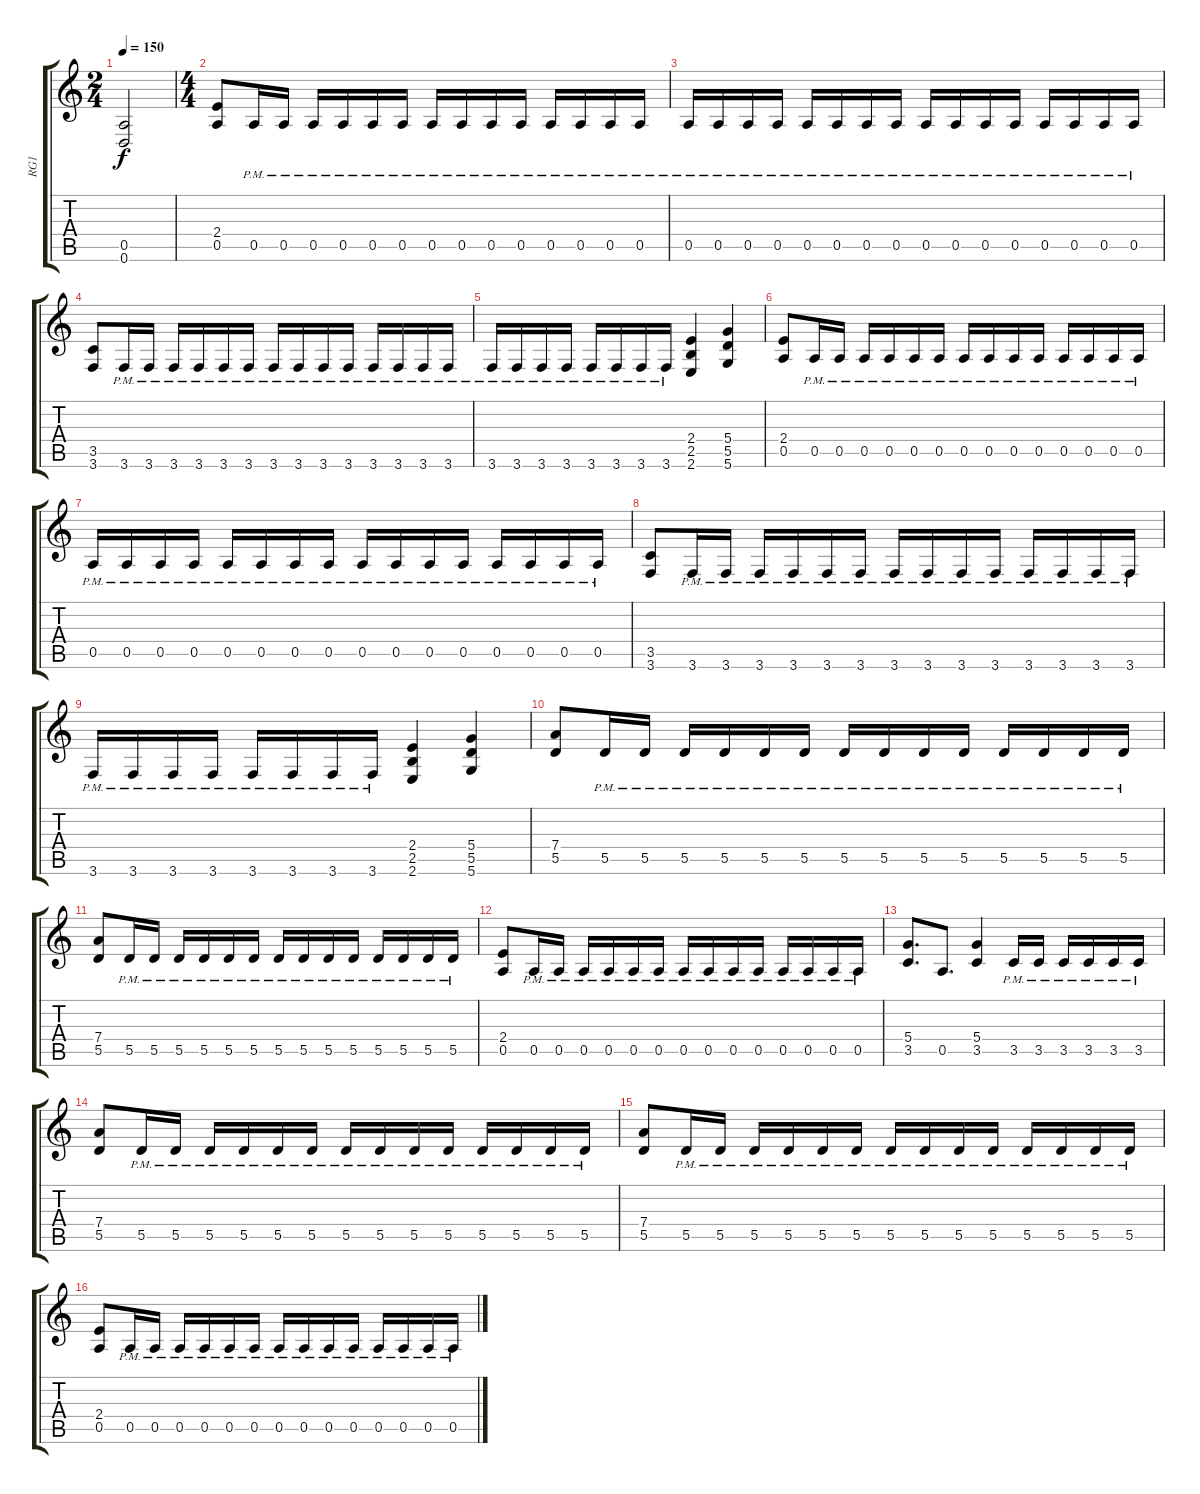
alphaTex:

\track ("RG1" "RG1") {instrument distortionguitar}
\staff {score tabs}
\tuning (E4 B3 G3 D3 A2 D2) {hide}
\ts (2 4)
\tempo 150
\clef g2
\ks c
(0.5{t} 0.6{t}).2{dy f} |
\ts (4 4)
(2.4 0.5).8 0.5{pm}.16 0.5{pm}.16 0.5{pm}.16 0.5{pm}.16 0.5{pm}.16 0.5{pm}.16 0.5{pm}.16 0.5{pm}.16 0.5{pm}.16 0.5{pm}.16 0.5{pm}.16 0.5{pm}.16 0.5{pm}.16 0.5{pm}.16 |
0.5{pm}.16 0.5{pm}.16 0.5{pm}.16 0.5{pm}.16 0.5{pm}.16 0.5{pm}.16 0.5{pm}.16 0.5{pm}.16 0.5{pm}.16 0.5{pm}.16 0.5{pm}.16 0.5{pm}.16 0.5{pm}.16 0.5{pm}.16 0.5{pm}.16 0.5{pm}.16 |
(3.5 3.6).8 3.6{pm}.16 3.6{pm}.16 3.6{pm}.16 3.6{pm}.16 3.6{pm}.16 3.6{pm}.16 3.6{pm}.16 3.6{pm}.16 3.6{pm}.16 3.6{pm}.16 3.6{pm}.16 3.6{pm}.16 3.6{pm}.16 3.6{pm}.16 |
3.6{pm}.16 3.6{pm}.16 3.6{pm}.16 3.6{pm}.16 3.6{pm}.16 3.6{pm}.16 3.6{pm}.16 3.6{pm}.16 (2.4 2.5 2.6).4 (5.4 5.5 5.6).4 |
(2.4 0.5).8 0.5{pm}.16 0.5{pm}.16 0.5{pm}.16 0.5{pm}.16 0.5{pm}.16 0.5{pm}.16 0.5{pm}.16 0.5{pm}.16 0.5{pm}.16 0.5{pm}.16 0.5{pm}.16 0.5{pm}.16 0.5{pm}.16 0.5{pm}.16 |
0.5{pm}.16 0.5{pm}.16 0.5{pm}.16 0.5{pm}.16 0.5{pm}.16 0.5{pm}.16 0.5{pm}.16 0.5{pm}.16 0.5{pm}.16 0.5{pm}.16 0.5{pm}.16 0.5{pm}.16 0.5{pm}.16 0.5{pm}.16 0.5{pm}.16 0.5{pm}.16 |
(3.5 3.6).8 3.6{pm}.16 3.6{pm}.16 3.6{pm}.16 3.6{pm}.16 3.6{pm}.16 3.6{pm}.16 3.6{pm}.16 3.6{pm}.16 3.6{pm}.16 3.6{pm}.16 3.6{pm}.16 3.6{pm}.16 3.6{pm}.16 3.6{pm}.16 |
3.6{pm}.16 3.6{pm}.16 3.6{pm}.16 3.6{pm}.16 3.6{pm}.16 3.6{pm}.16 3.6{pm}.16 3.6{pm}.16 (2.4 2.5 2.6).4 (5.4 5.5 5.6).4 |
(7.4 5.5).8 5.5{pm}.16 5.5{pm}.16 5.5{pm}.16 5.5{pm}.16 5.5{pm}.16 5.5{pm}.16 5.5{pm}.16 5.5{pm}.16 5.5{pm}.16 5.5{pm}.16 5.5{pm}.16 5.5{pm}.16 5.5{pm}.16 5.5{pm}.16 |
(7.4 5.5).8 5.5{pm}.16 5.5{pm}.16 5.5{pm}.16 5.5{pm}.16 5.5{pm}.16 5.5{pm}.16 5.5{pm}.16 5.5{pm}.16 5.5{pm}.16 5.5{pm}.16 5.5{pm}.16 5.5{pm}.16 5.5{pm}.16 5.5{pm}.16 |
(2.4 0.5).8 0.5{pm}.16 0.5{pm}.16 0.5{pm}.16 0.5{pm}.16 0.5{pm}.16 0.5{pm}.16 0.5{pm}.16 0.5{pm}.16 0.5{pm}.16 0.5{pm}.16 0.5{pm}.16 0.5{pm}.16 0.5{pm}.16 0.5{pm}.16 |
(5.4 3.5).8{d} 0.5.8{d} (5.4 3.5).4 3.5{pm}.16 3.5{pm}.16 3.5{pm}.16 3.5{pm}.16 3.5{pm}.16 3.5{pm}.16 |
(7.4 5.5).8 5.5{pm}.16 5.5{pm}.16 5.5{pm}.16 5.5{pm}.16 5.5{pm}.16 5.5{pm}.16 5.5{pm}.16 5.5{pm}.16 5.5{pm}.16 5.5{pm}.16 5.5{pm}.16 5.5{pm}.16 5.5{pm}.16 5.5{pm}.16 |
(7.4 5.5).8 5.5{pm}.16 5.5{pm}.16 5.5{pm}.16 5.5{pm}.16 5.5{pm}.16 5.5{pm}.16 5.5{pm}.16 5.5{pm}.16 5.5{pm}.16 5.5{pm}.16 5.5{pm}.16 5.5{pm}.16 5.5{pm}.16 5.5{pm}.16 |
(2.4 0.5).8 0.5{pm}.16 0.5{pm}.16 0.5{pm}.16 0.5{pm}.16 0.5{pm}.16 0.5{pm}.16 0.5{pm}.16 0.5{pm}.16 0.5{pm}.16 0.5{pm}.16 0.5{pm}.16 0.5{pm}.16 0.5{pm}.16 0.5{pm}.16
